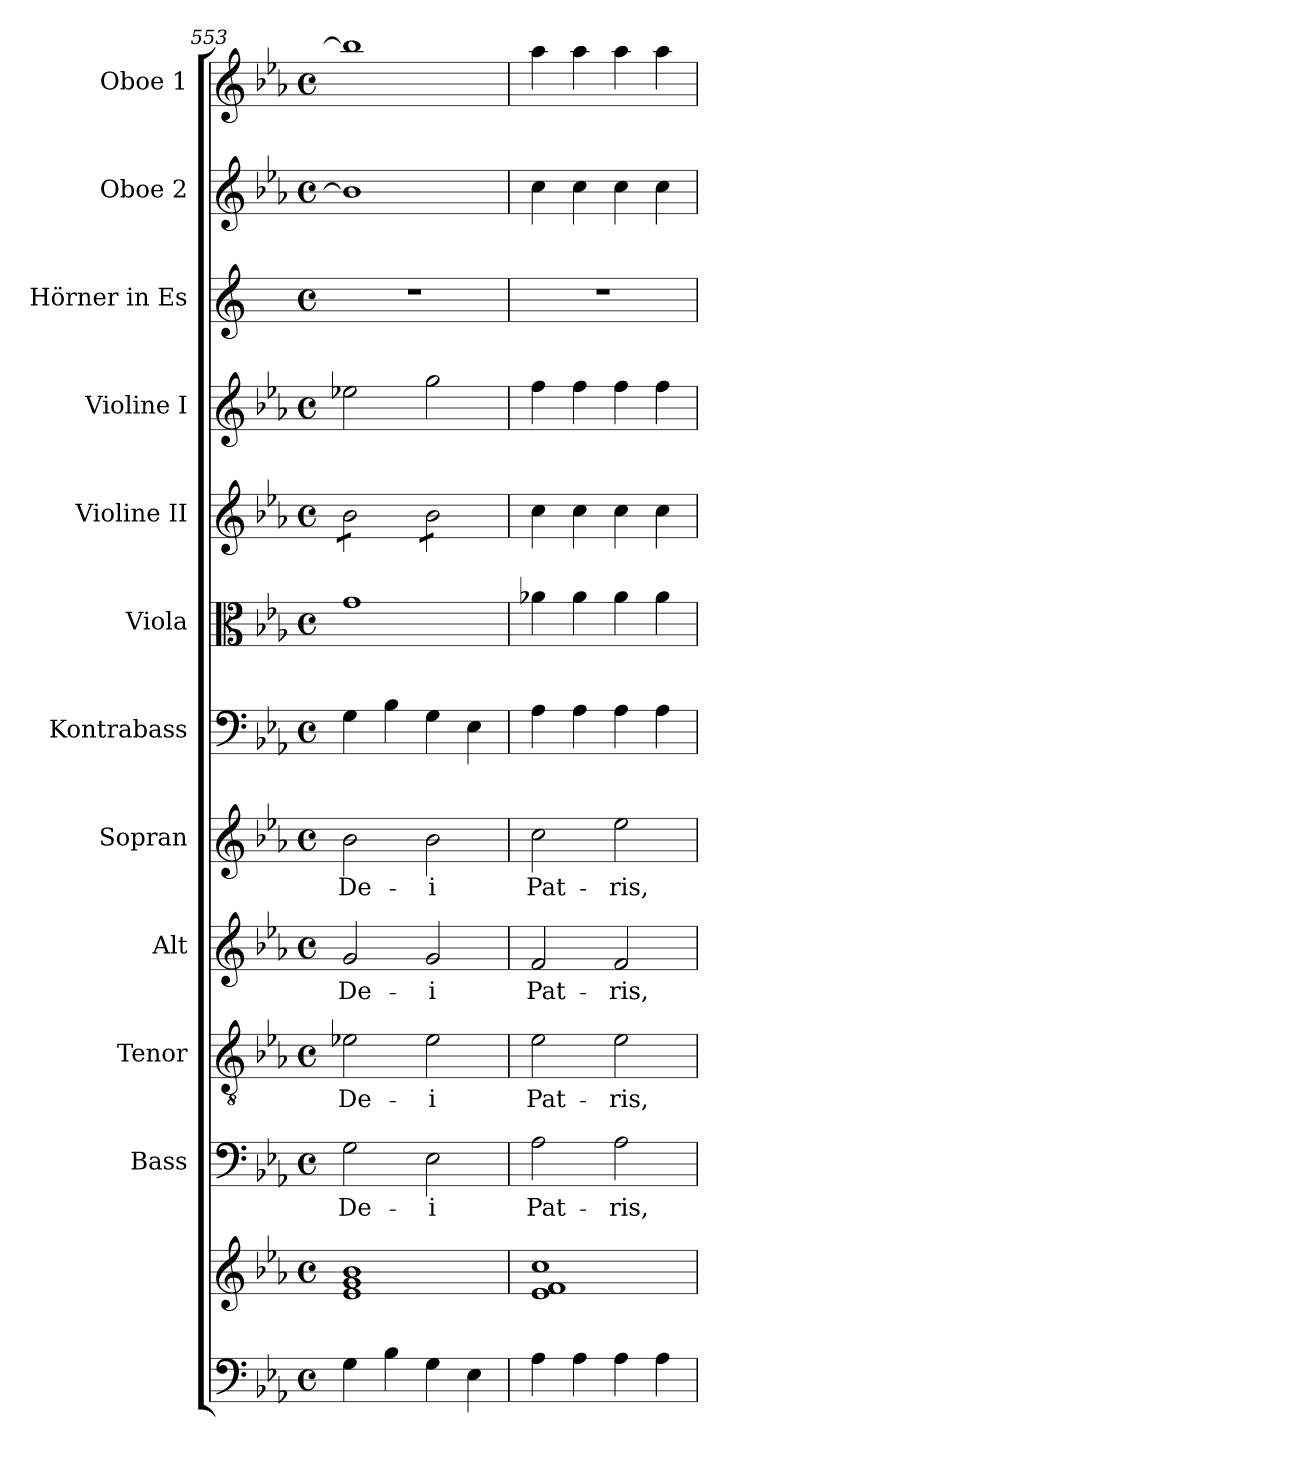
**kern	**kern	**kern	**text	**kern	**text	**kern	**text	**kern	**text	**kern	**kern	**kern	**kern	**kern	**kern	**kern
*part12	*part12	*part11	*part11	*part10	*part10	*part9	*part9	*part8	*part8	*part7	*part6	*part5	*part4	*part3	*part2	*part1
*staff13	*staff12	*staff11	*staff11	*staff10	*staff10	*staff9	*staff9	*staff8	*staff8	*staff7	*staff6	*staff5	*staff4	*staff3	*staff2	*staff1
*	*	*I"Bass	*	*I"Tenor	*	*I"Alt	*	*I"Sopran	*	*I"Kontrabass	*I"Viola	*I"Violine II	*I"Violine I	*I"Hörner in Es	*I"Oboe 2	*I"Oboe 1
*	*	*I'B.	*	*I'T.	*	*I'A.	*	*I'S.	*	*I'Kb.	*I'Vla.	*I'Vl. II	*I'Vl. I	*	*I'Ob. 2	*I'Ob. 1
*clefF4	*clefG2	*clefF4	*	*clefGv2	*	*clefG2	*	*clefG2	*	*clefF4	*clefC3	*clefG2	*clefG2	*clefG2	*clefG2	*clefG2
*	*	*	*	*	*	*	*	*	*	*ITrd7c12	*	*	*	*ITrd5c9	*	*
*k[b-e-a-]	*k[b-e-a-]	*k[b-e-a-]	*	*k[b-e-a-]	*	*k[b-e-a-]	*	*k[b-e-a-]	*	*k[b-e-a-]	*k[b-e-a-]	*k[b-e-a-]	*k[b-e-a-]	*k[b-e-a-]	*k[b-e-a-]	*k[b-e-a-]
*E-:	*E-:	*E-:	*	*E-:	*	*E-:	*	*E-:	*	*E-:	*E-:	*E-:	*E-:	*E-:	*E-:	*E-:
*M4/4	*M4/4	*M4/4	*	*M4/4	*	*M4/4	*	*M4/4	*	*M4/4	*M4/4	*M4/4	*M4/4	*M4/4	*M4/4	*M4/4
*met(c)	*met(c)	*met(c)	*	*met(c)	*	*met(c)	*	*met(c)	*	*met(c)	*met(c)	*met(c)	*met(c)	*met(c)	*met(c)	*met(c)
=553	=553	=553	=553	=553	=553	=553	=553	=553	=553	=553	=553	=553	=553	=553	=553	=553
!	!	!	!LO:LY:b	!	!LO:LY:b	!	!LO:LY:b	!	!LO:LY:b	!	!	!	!	!	!	!
*	*	*	*	*	*	*	*	*	*	*	*	*tremolo	*	*	*	*
4G\	1e- 1g 1b-	2G\	De-	2e-X\	De-	2g/	De-	2b-\	De-	4GG\	1g	8b-\L	2ee-X\	1r	1b-]	1bb-]
.	.	.	.	.	.	.	.	.	.	.	.	8b-\	.	.	.	.
4B-\	.	.	.	.	.	.	.	.	.	4BB-\	.	8b-\	.	.	.	.
.	.	.	.	.	.	.	.	.	.	.	.	8b-\J	.	.	.	.
!	!	!	!LO:LY:b	!	!LO:LY:b	!	!LO:LY:b	!	!LO:LY:b	!	!	!	!	!	!	!
4G\	.	2E-\	-i	2e-\	-i	2g/	-i	2b-\	-i	4GG\	.	8b-\L	2gg\	.	.	.
.	.	.	.	.	.	.	.	.	.	.	.	8b-\	.	.	.	.
4E-\	.	.	.	.	.	.	.	.	.	4EE-\	.	8b-\	.	.	.	.
.	.	.	.	.	.	.	.	.	.	.	.	8b-\J	.	.	.	.
*	*	*	*	*	*	*	*	*	*	*	*	*Xtremolo	*	*	*	*
=554	=554	=554	=554	=554	=554	=554	=554	=554	=554	=554	=554	=554	=554	=554	=554	=554
!	!	!	!LO:LY:b	!	!LO:LY:b	!	!LO:LY:b	!	!LO:LY:b	!	!	!	!	!	!	!
4A-\	1e- 1f 1cc	2A-\	Pat-	2e-\	Pat-	2f/	Pat-	2cc\	Pat-	4AA-\	4a-X\	4cc\	4ff\	1r	4cc\	4aa-\
4A-\	.	.	.	.	.	.	.	.	.	4AA-\	4a-\	4cc\	4ff\	.	4cc\	4aa-\
!	!	!	!LO:LY:b	!	!LO:LY:b	!	!LO:LY:b	!	!LO:LY:b	!	!	!	!	!	!	!
4A-\	.	2A-\	-ris,	2e-\	-ris,	2f/	-ris,	2ee-\	-ris,	4AA-\	4a-\	4cc\	4ff\	.	4cc\	4aa-\
4A-\	.	.	.	.	.	.	.	.	.	4AA-\	4a-\	4cc\	4ff\	.	4cc\	4aa-\
=	=	=	=	=	=	=	=	=	=	=	=	=	=	=	=	=
*-	*-	*-	*-	*-	*-	*-	*-	*-	*-	*-	*-	*-	*-	*-	*-	*-
